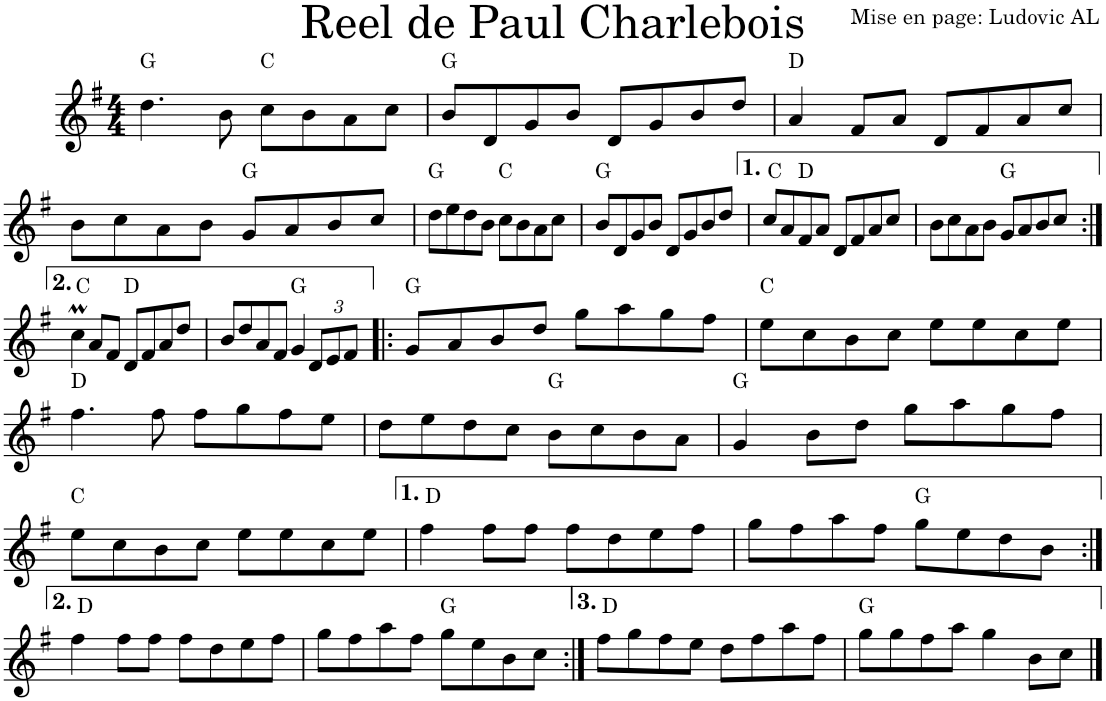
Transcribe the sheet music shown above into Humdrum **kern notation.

**kern	**harte
*part1	*part1
*staff1	*
*I"Violon	*
*I'Vln.	*
*clefG2	*
*k[f#]	*
*M4/4	*
=1	=1
4.dd\	G:maj
8b\	.
8cc\L	C:maj
8b\	.
8a\	.
8cc\J	.
=2	=2
8b/L	G:maj
8d/	.
8g/	.
8b/J	.
8d/L	.
8g/	.
8b/	.
8dd/J	.
=3	=3
4a/	D:maj
8f#/L	.
8a/J	.
8d/L	.
8f#/	.
8a/	.
8cc/J	.
!!LO:LB:g=z
=4	=4
8b\L	.
8cc\	.
8a\	.
8b\J	.
8g/L	G:maj
8a/	.
8b/	.
8cc/J	.
=5	=5
8dd\L	G:maj
8ee\	.
8dd\	.
8b\J	.
8cc\L	C:maj
8b\	.
8a\	.
8cc\J	.
=6	=6
8b/L	G:maj
8d/	.
8g/	.
8b/J	.
8d/L	.
8g/	.
8b/	.
8dd/J	.
=7	=7
8cc/L	C:maj
8a/	.
8f#/	D:maj
8a/J	.
8d/L	.
8f#/	.
8a/	.
8cc/J	.
=8	=8
8b\L	.
8cc\	.
8a\	.
8b\J	.
8g/L	G:maj
8a/	.
8b/	.
8cc/J	.
!!LO:LB:g=z
=9:|!	=9:|!
4ccM\	C:maj
8a/L	.
8f#/J	.
8d/L	D:maj
8f#/	.
8a/	.
8dd/J	.
=10	=10
8b/L	.
8dd/	.
8a/	.
8f#/J	.
4g/	G:maj
*Xbrackettup	*
12d/L	.
12e/	.
12f#/J	.
=11!|:	=11!|:
8g/L	G:maj
8a/	.
8b/	.
8dd/J	.
8gg\L	.
8aa\	.
8gg\	.
8ff#\J	.
=12	=12
8ee\L	C:maj
8cc\	.
8b\	.
8cc\J	.
8ee\L	.
8ee\	.
8cc\	.
8ee\J	.
!!LO:LB:g=z
=13	=13
4.ff#\	D:maj
8ff#\	.
8ff#\L	.
8gg\	.
8ff#\	.
8ee\J	.
=14	=14
8dd\L	.
8ee\	.
8dd\	.
8cc\J	.
8b\L	G:maj
8cc\	.
8b\	.
8a\J	.
=15	=15
4g/	G:maj
8b\L	.
8dd\J	.
8gg\L	.
8aa\	.
8gg\	.
8ff#\J	.
!!LO:LB:g=z
=16	=16
8ee\L	C:maj
8cc\	.
8b\	.
8cc\J	.
8ee\L	.
8ee\	.
8cc\	.
8ee\J	.
=17	=17
4ff#\	D:maj
8ff#\L	.
8ff#\J	.
8ff#\L	.
8dd\	.
8ee\	.
8ff#\J	.
=18	=18
8gg\L	.
8ff#\	.
8aa\	.
8ff#\J	.
8gg\L	G:maj
8ee\	.
8dd\	.
8b\J	.
!!LO:LB:g=z
=19:|!	=19:|!
4ff#\	D:maj
8ff#\L	.
8ff#\J	.
8ff#\L	.
8dd\	.
8ee\	.
8ff#\J	.
=20	=20
8gg\L	.
8ff#\	.
8aa\	.
8ff#\J	.
8gg\L	G:maj
8ee\	.
8b\	.
8cc\J	.
=21:|!	=21:|!
8ff#\L	D:maj
8gg\	.
8ff#\	.
8ee\J	.
8dd\L	.
8ff#\	.
8aa\	.
8ff#\J	.
=22	=22
8gg\L	G:maj
8gg\	.
8ff#\	.
8aa\J	.
4gg\	.
8b\L	.
8cc\J	.
==	==
*-	*-
